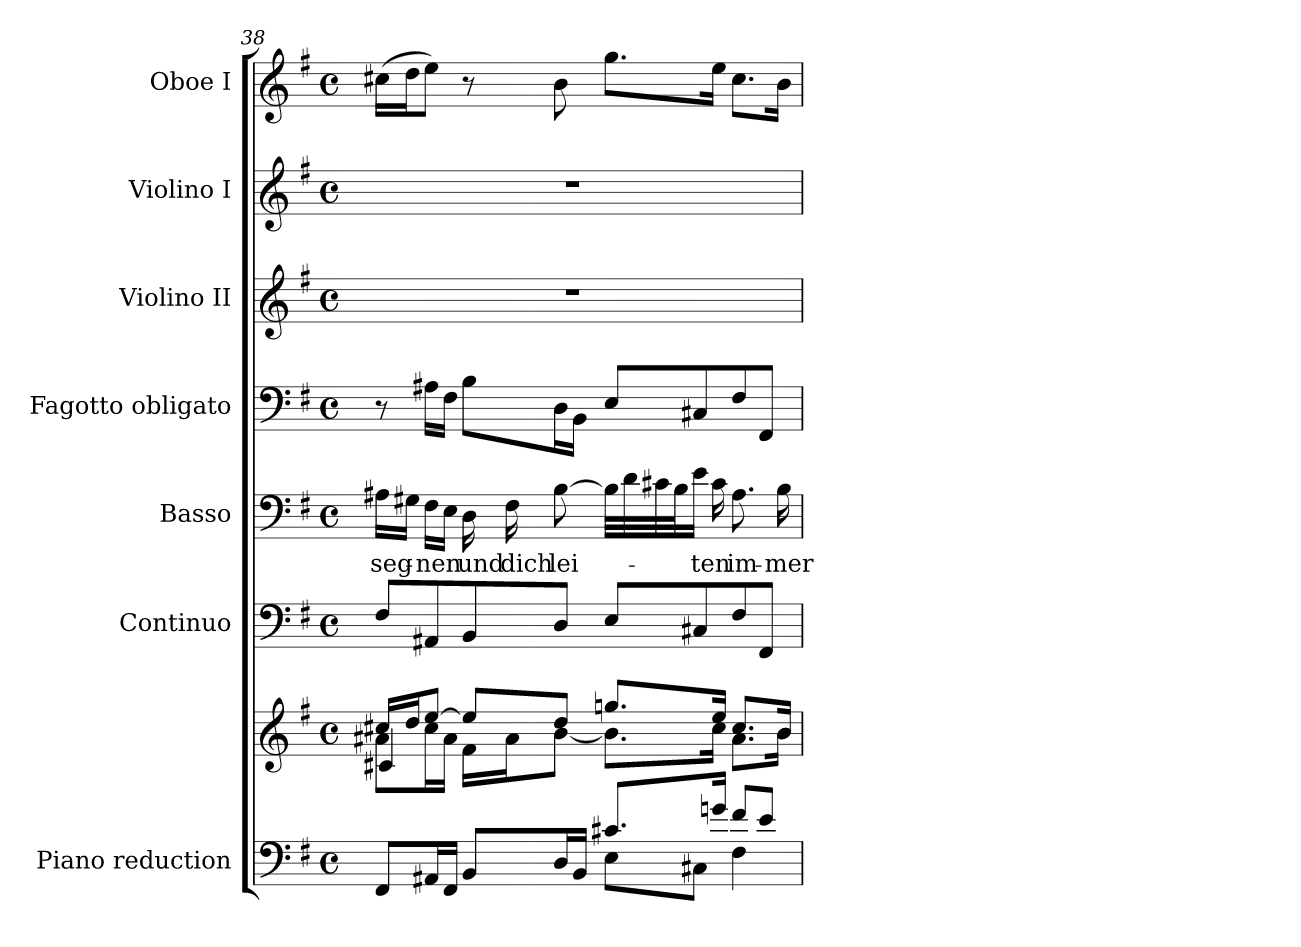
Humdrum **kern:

**kern	**kern	**kern	**kern	**text	**kern	**kern	**kern	**kern
*part7	*part7	*part6	*part5	*part5	*part4	*part3	*part2	*part1
*staff8	*staff7	*staff6	*staff5	*staff5	*staff4	*staff3	*staff2	*staff1
*I"Piano reduction	*	*I"Continuo	*I"Basso	*	*I"Fagotto obligato	*I"Violino II	*I"Violino I	*I"Oboe I
*I'Pno	*	*	*	*	*	*I'Vln	*I'Vln	*I'Ob
*clefF4	*clefG2	*clefF4	*clefF4	*	*clefF4	*clefG2	*clefG2	*clefG2
*k[f#]	*k[f#]	*k[f#]	*k[f#]	*	*k[f#]	*k[f#]	*k[f#]	*k[f#]
*M4/4	*M4/4	*M4/4	*M4/4	*	*M4/4	*M4/4	*M4/4	*M4/4
*met(c)	*met(c)	*met(c)	*met(c)	*	*met(c)	*met(c)	*met(c)	*met(c)
=38	=38	=38	=38	=38	=38	=38	=38	=38
*^	*^	*	*	*	*	*	*	*
*	*	*	*^	*	*	*	*	*	*	*
!	!	!	!	!	!	!	!LO:LY:b	!	!	!	!
4ryy	8FF#/L	16cc#X/LL	8a#X\L	4c#X/	8F#/L	16A#X\LL	seg-	8r	1r	1r	(16cc#X\LL
.	.	16dd/J	.	.	.	16G#X\JJ	.	.	.	.	16dd\J
!	!	!	!	!	!	!	!LO:LY:b	!	!	!	!
.	16AA#X/L	[8ee/J	16cc#\L	.	8AA#X/	16F#\LL	-nen	16A#X\LL	.	.	8ee\J)
.	16FF#/JJ	.	16a#\JJ	.	.	16E\JJ	.	16F#\JJ	.	.	.
!	!	!	!	!	!	!	!LO:LY:b	!	!	!	!
4ryy	8BB/L	8ee/L]	16f#\LL	2.ryy	8BB/	16D\	und	8B\L	.	.	8r
!	!	!	!	!	!	!	!LO:LY:b	!	!	!	!
.	.	.	16a#\J	.	.	16F#\	dich	.	.	.	.
!	!	!	!	!	!	!	!LO:LY:b	!	!	!	!
.	16D/L	8dd/J	[8b\J	.	8D/J	[8B\	lei-	16D\L	.	.	8b\
.	16BB/JJ	.	.	.	.	.	.	16BB\JJ	.	.	.
8.c#X/L	8E\L	8.ggn/L	8.b\L]	.	8E/L	32B\LLL]	.	8E/L	.	.	8.gg\L
.	.	.	.	.	.	32d\	.	.	.	.	.
.	.	.	.	.	.	32c#X\	.	.	.	.	.
.	.	.	.	.	.	32B\J	.	.	.	.	.
.	8C#X\J	.	.	.	8C#X/	16e\JJ	.	8C#X/	.	.	.
!	!	!	!	!	!	!	!LO:LY:b	!	!	!	!
16gn/Jk	.	16ee/Jk	16cc#\Jk	.	.	16c#\	-ten	.	.	.	16ee\Jk
!	!	!	!	!	!	!	!LO:LY:b	!	!	!	!
8f#/L	4F#\	8.cc#/L	8.a#\L	.	8F#/	8.A#\	im-	8F#/	.	.	8.cc#\L
8e/J	.	.	.	.	8FF#/J	.	.	8FF#/J	.	.	.
!	!	!	!	!	!	!	!LO:LY:b	!	!	!	!
.	.	16b/Jk	16b\Jk	.	.	16B\	-mer-	.	.	.	16b\Jk
*v	*v	*	*	*	*	*	*	*	*	*	*
*	*v	*v	*v	*	*	*	*	*	*	*
=	=	=	=	=	=	=	=	=
*-	*-	*-	*-	*-	*-	*-	*-	*-
